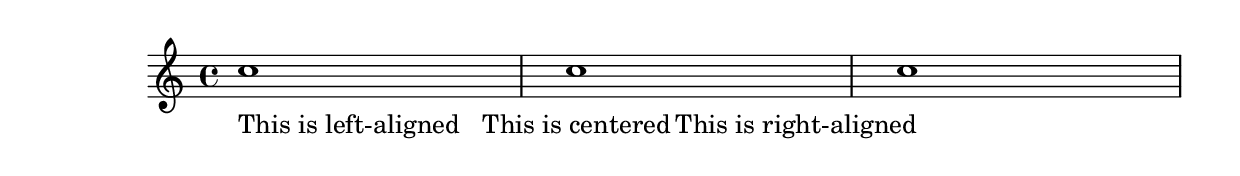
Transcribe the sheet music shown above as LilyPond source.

%% Do not edit this file; it is automatically
%% generated from LSR http://lsr.dsi.unimi.it
%% This file is in the public domain.
\version "2.12.2"

\header {
  lsrtags = "text, vocal-music"

%% Translation of GIT committish: fa19277d20f8ab0397c560eb0e7b814bd804ecec
  texidoces = "
La alineación horizontal de la letra se puede ajustar sobreescribiendo
la propiedad @code{self-alignment-X} del objeto @code{LyricText}.
@code{#-1} es izquierda, @code{#0} es centrado y @code{#1} es derecha;
sin embargo, puede usar también @code{#LEFT}, @code{#CENTER} y
@code{#RIGHT}.

"
  doctitlees = "Alineación de la letra"

  texidoc = "
Horizontal alignment for lyrics cam be set by overriding the
@code{self-alignment-X} property of the @code{LyricText} object.
@code{#-1} is left, @code{#0} is center and @code{#1} is right;
however, you can use @code{#LEFT}, @code{#CENTER} and @code{#RIGHT} as
well.

"
  doctitle = "Lyrics alignment"
} % begin verbatim

\layout { ragged-right = ##f }
\relative c'' {
  c1
  c1
  c1
}
\addlyrics {
  \once \override LyricText #'self-alignment-X = #LEFT
  "This is left-aligned"
  \once \override LyricText #'self-alignment-X = #CENTER
  "This is centered"
  \once \override LyricText #'self-alignment-X = #1
  "This is right-aligned"
}

